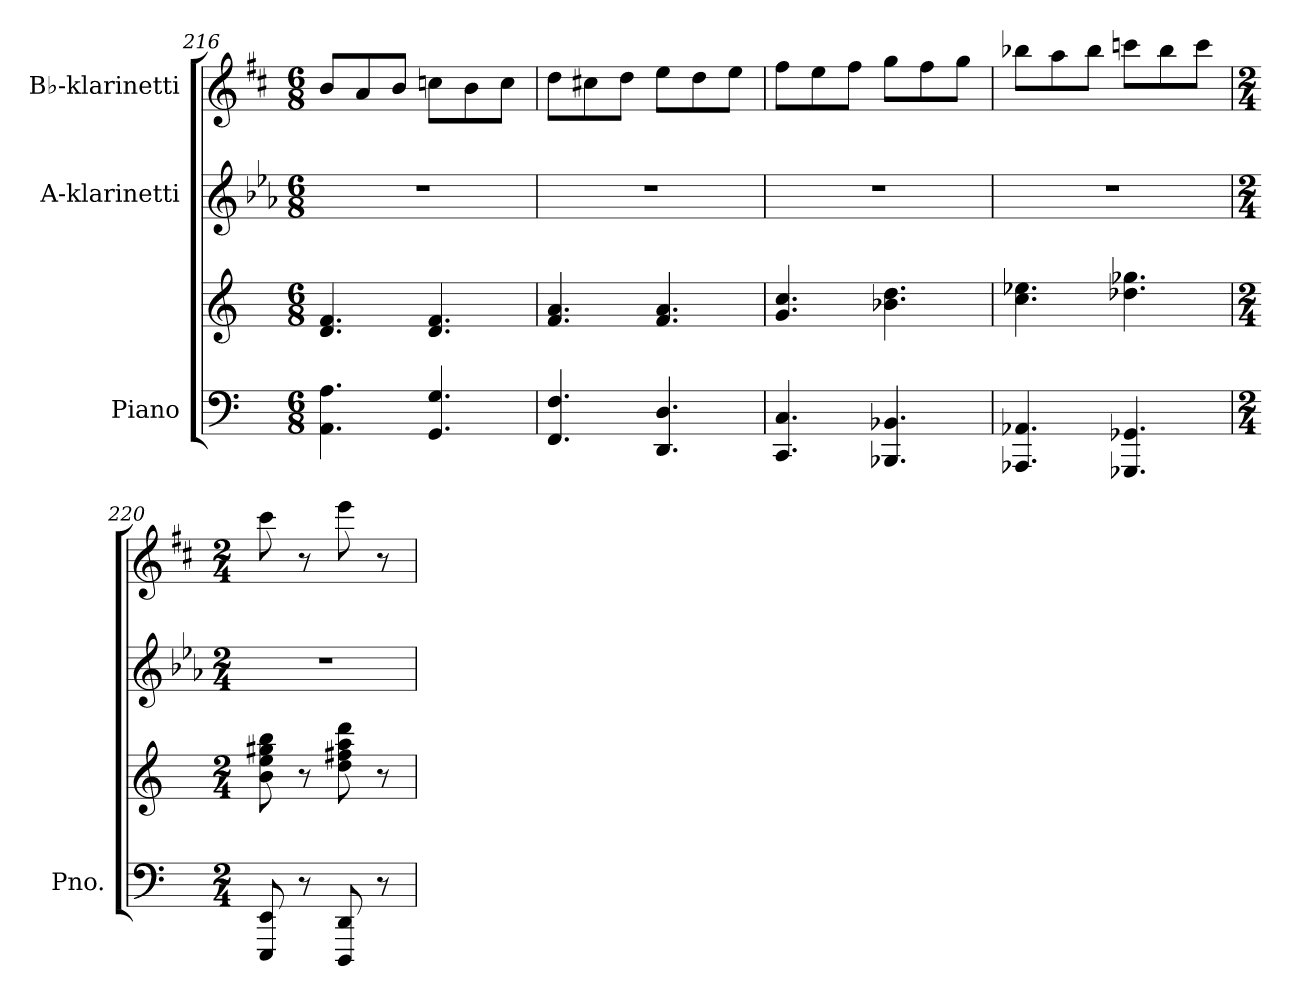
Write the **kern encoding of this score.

**kern	**kern	**kern	**kern
*part3	*part3	*part2	*part1
*staff4	*staff3	*staff2	*staff1
*I"Piano	*	*I"A-klarinetti	*I"B♭-klarinetti
*I'Pno.	*	*	*
*clefF4	*clefG2	*clefG2	*clefG2
*	*	*ITrd2c3	*ITrd1c2
*k[]	*k[]	*k[]	*k[]
*M6/8	*M6/8	*M6/8	*M6/8
=216	=216	=216	=216
4.AA\ 4.A\	4.d/ 4.f/	2.r	8a/L
.	.	.	8g/
.	.	.	8a/J
4.GG/ 4.G/	4.d/ 4.f/	.	8b-X\L
.	.	.	8a\
.	.	.	8b-\J
=217	=217	=217	=217
4.FF/ 4.F/	4.f/ 4.a/	2.r	8cc\L
.	.	.	8bn\
.	.	.	8cc\J
4.DD/ 4.D/	4.f/ 4.a/	.	8dd\L
.	.	.	8cc\
.	.	.	8dd\J
=218	=218	=218	=218
4.CC/ 4.C/	4.g/ 4.cc/	2.r	8ee\L
.	.	.	8dd\
.	.	.	8ee\J
4.BBB-X/ 4.BB-X/	4.b-X\ 4.dd\	.	8ff\L
.	.	.	8ee\
.	.	.	8ff\J
!!LO:LB:g=z
=219	=219	=219	=219
4.AAA-X/ 4.AA-X/	4.cc\ 4.ee-X\	2.r	8aa-X\L
.	.	.	8gg\
.	.	.	8aa-\J
4.GGG-X/ 4.GG-X/	4.dd-X\ 4.gg-X\	.	8bb-X\L
.	.	.	8aa-\
.	.	.	8bb-\J
=220	=220	=220	=220
*M2/4	*M2/4	*M2/4	*M2/4
8EEE/ 8EE/	8b\ 8ee\ 8gg#X\ 8bb\	2r	8bb\
8r	8r	.	8r
8DDD/ 8DD/	8dd\ 8ff#X\ 8aa\ 8ddd\	.	8ddd\
8r	8r	.	8r
=	=	=	=
*-	*-	*-	*-
